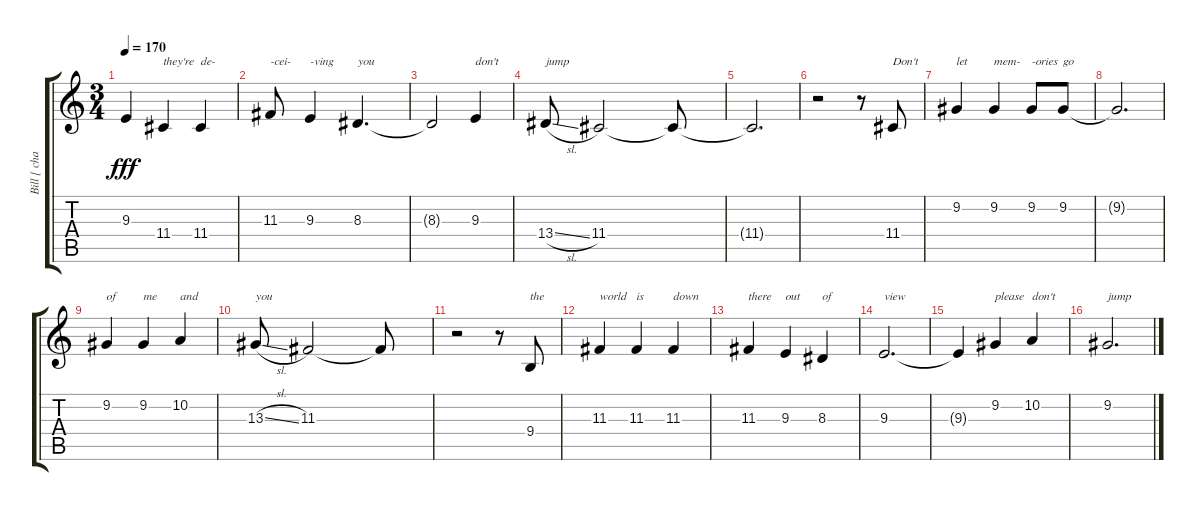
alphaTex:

\track ("Bill [ chant ]" "Bill [ cha") {instrument oboe}
\staff {score tabs}
\tuning (E4 B3 G3 D3 A2 E2) {hide}
\ts (3 4)
\tempo 170
\clef g2
\ks c
9.3{t}.4{dy fff} 11.4.4{txt "they're"} 11.4.4{txt "de-"} |
11.3.8{txt "-cei-"} 9.3.4{txt "-ving"} 8.3.4{d txt "you"} |
8.3{t}.2 9.3.4{txt "don't"} |
13.4{sl}.8{txt "jump"} 11.4.2 11.4{t}.8 |
11.4{t}.2{d} |
r.2 r.8 11.4.8{txt "Don't"} |
9.2.4{txt "let"} 9.2.4{txt "mem-"} 9.2.8{txt "-ories"} 9.2.8{txt "go"} |
9.2{t}.2{d} |
9.2.4{txt "of"} 9.2.4{txt "me"} 10.2.4{txt "and"} |
13.3{sl}.8{txt "you"} 11.3.2 11.3{t}.8 |
r.2 r.8 9.4.8{txt "the"} |
11.3.4{txt "world"} 11.3.4{txt "is"} 11.3.4{txt "down"} |
11.3.4{txt "there"} 9.3.4{txt "out"} 8.3.4{txt "of"} |
9.3.2{d txt "view"} |
9.3{t}.4 9.2.4{txt "please"} 10.2.4{txt "don't"} |
9.2.2{d txt "jump"}
